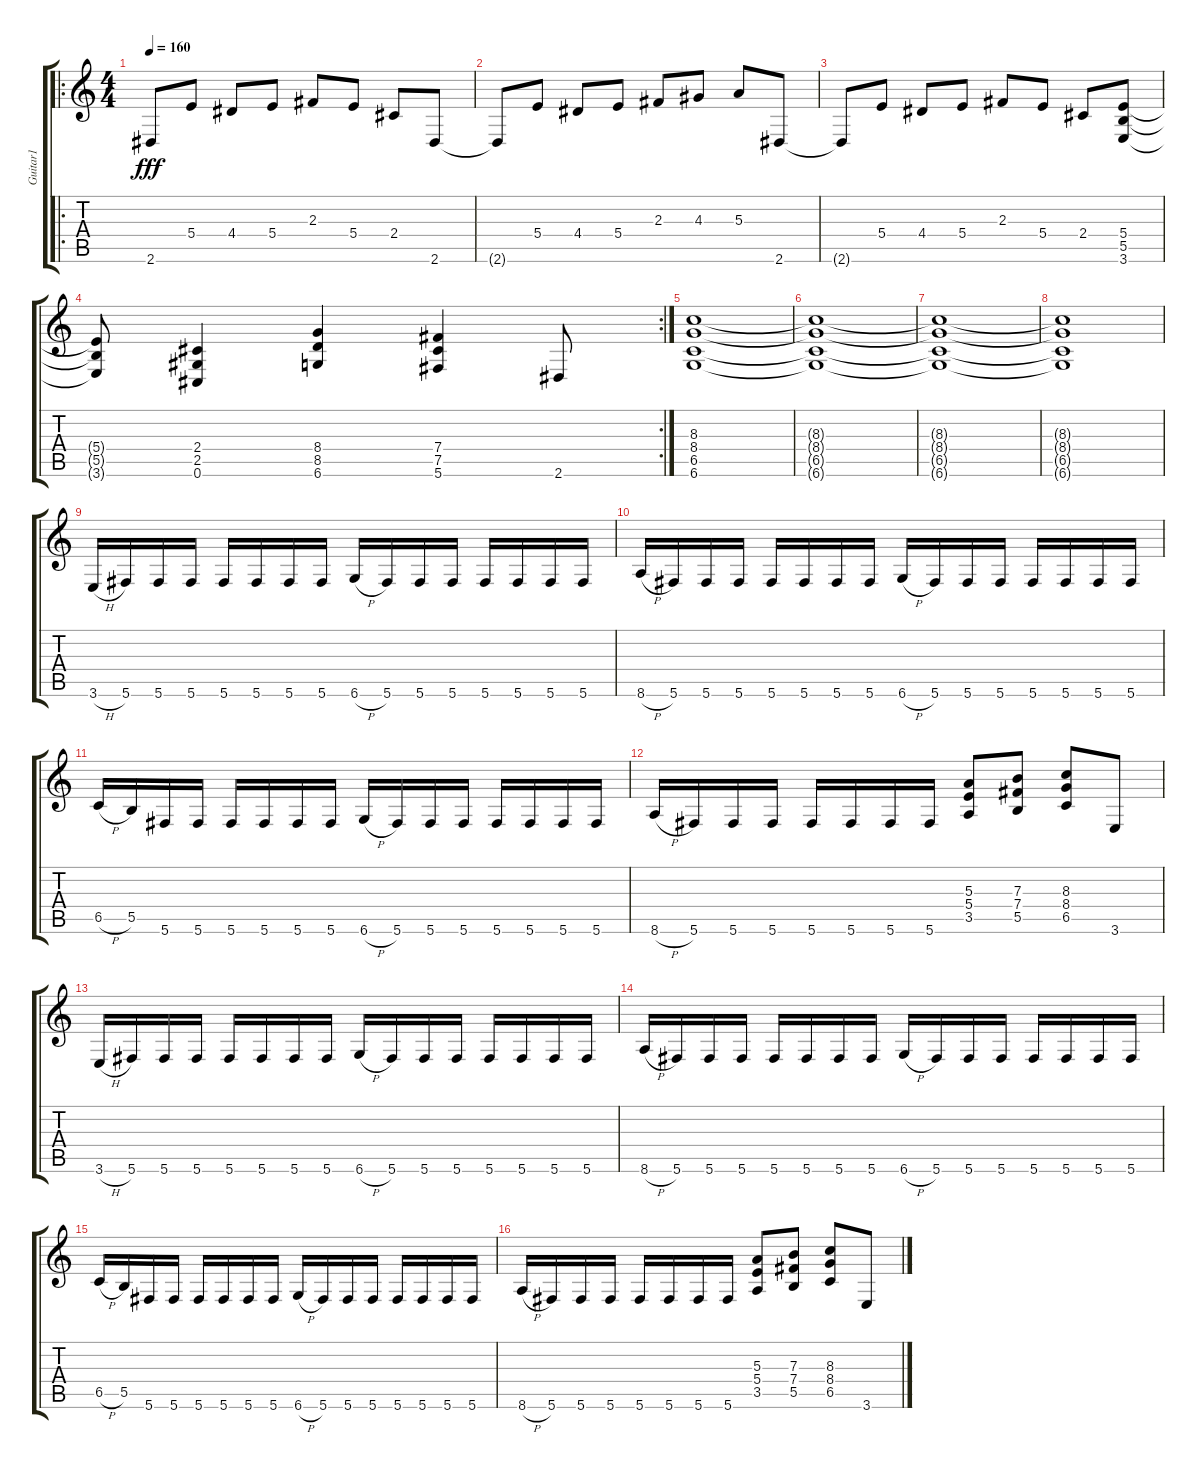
\track ("Guitar1" "Guitar1") {instrument overdrivenguitar}
\staff {score tabs}
\tuning (Db4 Ab3 E3 B2 Gb2 Db2) {hide}
\ro
\ts (4 4)
\tempo 160
\clef g2
\ks c
2.6{t}.8{dy fff} 5.4.8 4.4.8 5.4.8 2.3.8 5.4.8 2.4.8 2.6.8 |
2.6{t}.8 5.4.8 4.4.8 5.4.8 2.3.8 4.3.8 5.3.8 2.6.8 |
2.6{t}.8 5.4.8 4.4.8 5.4.8 2.3.8 5.4.8 2.4.8 (5.4 5.5 3.6).8 |
\rc 2
(5.4{t} 5.5{t} 3.6{t}).8 (2.4 2.5 0.6).4 (8.4 8.5 6.6).4 (7.4 7.5 5.6).4 2.6.8 |
(8.3 8.4 6.5 6.6).1 |
(8.3{t} 8.4{t} 6.5{t} 6.6{t}).1 |
(8.3{t} 8.4{t} 6.5{t} 6.6{t}).1 |
(8.3{t} 8.4{t} 6.5{t} 6.6{t}).1 |
3.6{h}.16 5.6.16 5.6.16 5.6.16 5.6.16 5.6.16 5.6.16 5.6.16 6.6{h}.16 5.6.16 5.6.16 5.6.16 5.6.16 5.6.16 5.6.16 5.6.16 |
8.6{h}.16 5.6.16 5.6.16 5.6.16 5.6.16 5.6.16 5.6.16 5.6.16 6.6{h}.16 5.6.16 5.6.16 5.6.16 5.6.16 5.6.16 5.6.16 5.6.16 |
6.5{h}.16 5.5.16 5.6.16 5.6.16 5.6.16 5.6.16 5.6.16 5.6.16 6.6{h}.16 5.6.16 5.6.16 5.6.16 5.6.16 5.6.16 5.6.16 5.6.16 |
8.6{h}.16 5.6.16 5.6.16 5.6.16 5.6.16 5.6.16 5.6.16 5.6.16 (5.3 5.4 3.5).8 (7.3 7.4 5.5).8 (8.3 8.4 6.5).8 3.6.8 |
3.6{h}.16 5.6.16 5.6.16 5.6.16 5.6.16 5.6.16 5.6.16 5.6.16 6.6{h}.16 5.6.16 5.6.16 5.6.16 5.6.16 5.6.16 5.6.16 5.6.16 |
8.6{h}.16 5.6.16 5.6.16 5.6.16 5.6.16 5.6.16 5.6.16 5.6.16 6.6{h}.16 5.6.16 5.6.16 5.6.16 5.6.16 5.6.16 5.6.16 5.6.16 |
6.5{h}.16 5.5.16 5.6.16 5.6.16 5.6.16 5.6.16 5.6.16 5.6.16 6.6{h}.16 5.6.16 5.6.16 5.6.16 5.6.16 5.6.16 5.6.16 5.6.16 |
8.6{h}.16 5.6.16 5.6.16 5.6.16 5.6.16 5.6.16 5.6.16 5.6.16 (5.3 5.4 3.5).8 (7.3 7.4 5.5).8 (8.3 8.4 6.5).8 3.6.8
